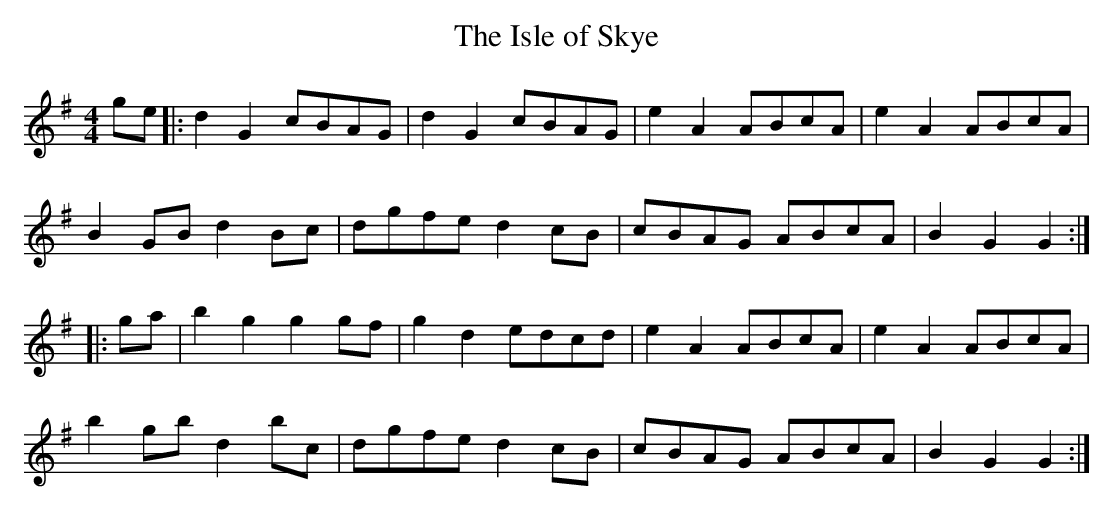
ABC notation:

X:1
T:The Isle of Skye
M:4/4
K:G
ge|:d2 G2 cBAG|d2 G2 cBAG|e2 A2 ABcA|e2 A2 ABcA|
B2 GB d2 Bc|dgfe d2 cB|cBAG ABcA|B2 G2 G2 :|
|:ga|b2 g2 g2 gf|g2 d2 edcd|e2 A2 ABcA|e2 A2 ABcA|
b2 gb d2 bc|dgfe d2 cB|cBAG ABcA|B2 G2 G2:|
